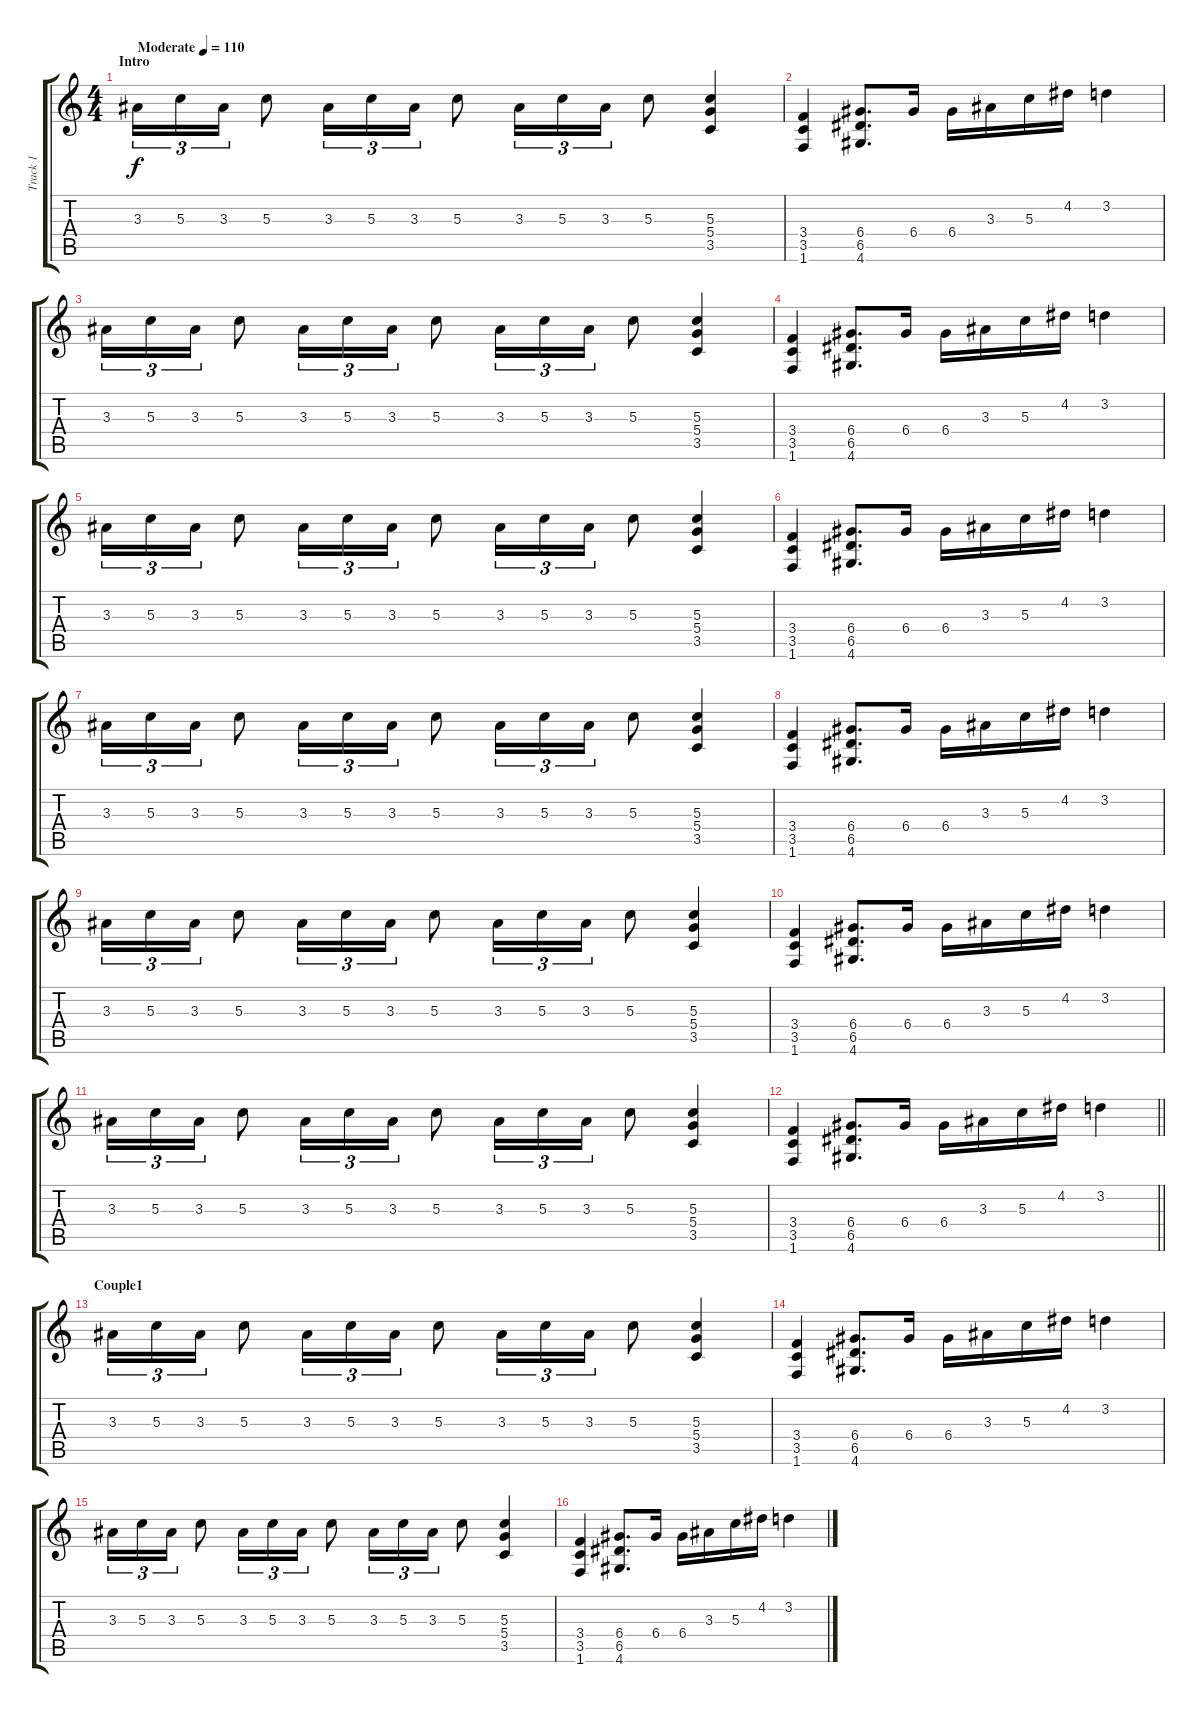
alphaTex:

\track ("Track 1" "Track 1") {instrument overdrivenguitar}
\staff {score tabs}
\tuning (E4 B3 G3 D3 A2 E2) {hide}
\ts (4 4)
\section ("" "Intro")
\tempo (110 "Moderate")
\clef g2
\ks c
3.3.16{tu (3 2) dy f instrument overdrivenguitar} 5.3.16{tu (3 2)} 3.3.16{tu (3 2)} 5.3.8 3.3.16{tu (3 2)} 5.3.16{tu (3 2)} 3.3.16{tu (3 2)} 5.3.8 3.3.16{tu (3 2)} 5.3.16{tu (3 2)} 3.3.16{tu (3 2)} 5.3.8 (5.3 5.4 3.5).4 |
(3.4 3.5 1.6).4 (6.4 6.5 4.6).8{d} 6.4.16 6.4.16 3.3.16 5.3.16 4.2.16 3.2.4 |
3.3.16{tu (3 2)} 5.3.16{tu (3 2)} 3.3.16{tu (3 2)} 5.3.8 3.3.16{tu (3 2)} 5.3.16{tu (3 2)} 3.3.16{tu (3 2)} 5.3.8 3.3.16{tu (3 2)} 5.3.16{tu (3 2)} 3.3.16{tu (3 2)} 5.3.8 (5.3 5.4 3.5).4 |
(3.4 3.5 1.6).4 (6.4 6.5 4.6).8{d} 6.4.16 6.4.16 3.3.16 5.3.16 4.2.16 3.2.4 |
3.3.16{tu (3 2)} 5.3.16{tu (3 2)} 3.3.16{tu (3 2)} 5.3.8 3.3.16{tu (3 2)} 5.3.16{tu (3 2)} 3.3.16{tu (3 2)} 5.3.8 3.3.16{tu (3 2)} 5.3.16{tu (3 2)} 3.3.16{tu (3 2)} 5.3.8 (5.3 5.4 3.5).4 |
(3.4 3.5 1.6).4 (6.4 6.5 4.6).8{d} 6.4.16 6.4.16 3.3.16 5.3.16 4.2.16 3.2.4 |
3.3.16{tu (3 2)} 5.3.16{tu (3 2)} 3.3.16{tu (3 2)} 5.3.8 3.3.16{tu (3 2)} 5.3.16{tu (3 2)} 3.3.16{tu (3 2)} 5.3.8 3.3.16{tu (3 2)} 5.3.16{tu (3 2)} 3.3.16{tu (3 2)} 5.3.8 (5.3 5.4 3.5).4 |
(3.4 3.5 1.6).4 (6.4 6.5 4.6).8{d} 6.4.16 6.4.16 3.3.16 5.3.16 4.2.16 3.2.4 |
3.3.16{tu (3 2)} 5.3.16{tu (3 2)} 3.3.16{tu (3 2)} 5.3.8 3.3.16{tu (3 2)} 5.3.16{tu (3 2)} 3.3.16{tu (3 2)} 5.3.8 3.3.16{tu (3 2)} 5.3.16{tu (3 2)} 3.3.16{tu (3 2)} 5.3.8 (5.3 5.4 3.5).4 |
(3.4 3.5 1.6).4 (6.4 6.5 4.6).8{d} 6.4.16 6.4.16 3.3.16 5.3.16 4.2.16 3.2.4 |
3.3.16{tu (3 2)} 5.3.16{tu (3 2)} 3.3.16{tu (3 2)} 5.3.8 3.3.16{tu (3 2)} 5.3.16{tu (3 2)} 3.3.16{tu (3 2)} 5.3.8 3.3.16{tu (3 2)} 5.3.16{tu (3 2)} 3.3.16{tu (3 2)} 5.3.8 (5.3 5.4 3.5).4 |
\barLineRight lightlight
(3.4 3.5 1.6).4 (6.4 6.5 4.6).8{d} 6.4.16 6.4.16 3.3.16 5.3.16 4.2.16 3.2.4 |
\section ("" "Couple1")
3.3.16{tu (3 2)} 5.3.16{tu (3 2)} 3.3.16{tu (3 2)} 5.3.8 3.3.16{tu (3 2)} 5.3.16{tu (3 2)} 3.3.16{tu (3 2)} 5.3.8 3.3.16{tu (3 2)} 5.3.16{tu (3 2)} 3.3.16{tu (3 2)} 5.3.8 (5.3 5.4 3.5).4 |
(3.4 3.5 1.6).4 (6.4 6.5 4.6).8{d} 6.4.16 6.4.16 3.3.16 5.3.16 4.2.16 3.2.4 |
3.3.16{tu (3 2)} 5.3.16{tu (3 2)} 3.3.16{tu (3 2)} 5.3.8 3.3.16{tu (3 2)} 5.3.16{tu (3 2)} 3.3.16{tu (3 2)} 5.3.8 3.3.16{tu (3 2)} 5.3.16{tu (3 2)} 3.3.16{tu (3 2)} 5.3.8 (5.3 5.4 3.5).4 |
(3.4 3.5 1.6).4 (6.4 6.5 4.6).8{d} 6.4.16 6.4.16 3.3.16 5.3.16 4.2.16 3.2.4
